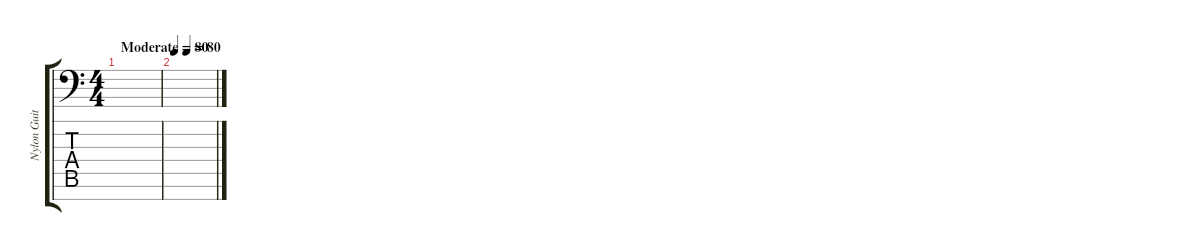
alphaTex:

\track ("Nylon Guitar" "Nylon Guit") {instrument overdrivenguitar}
\staff {score tabs}
\tuning (E4 B3 G3 D3 A2 E2 C-1) {hide}
\ts (4 4)
\tempo (80 "Moderate")
\clef f4
\ks c
|
\tempo 80
